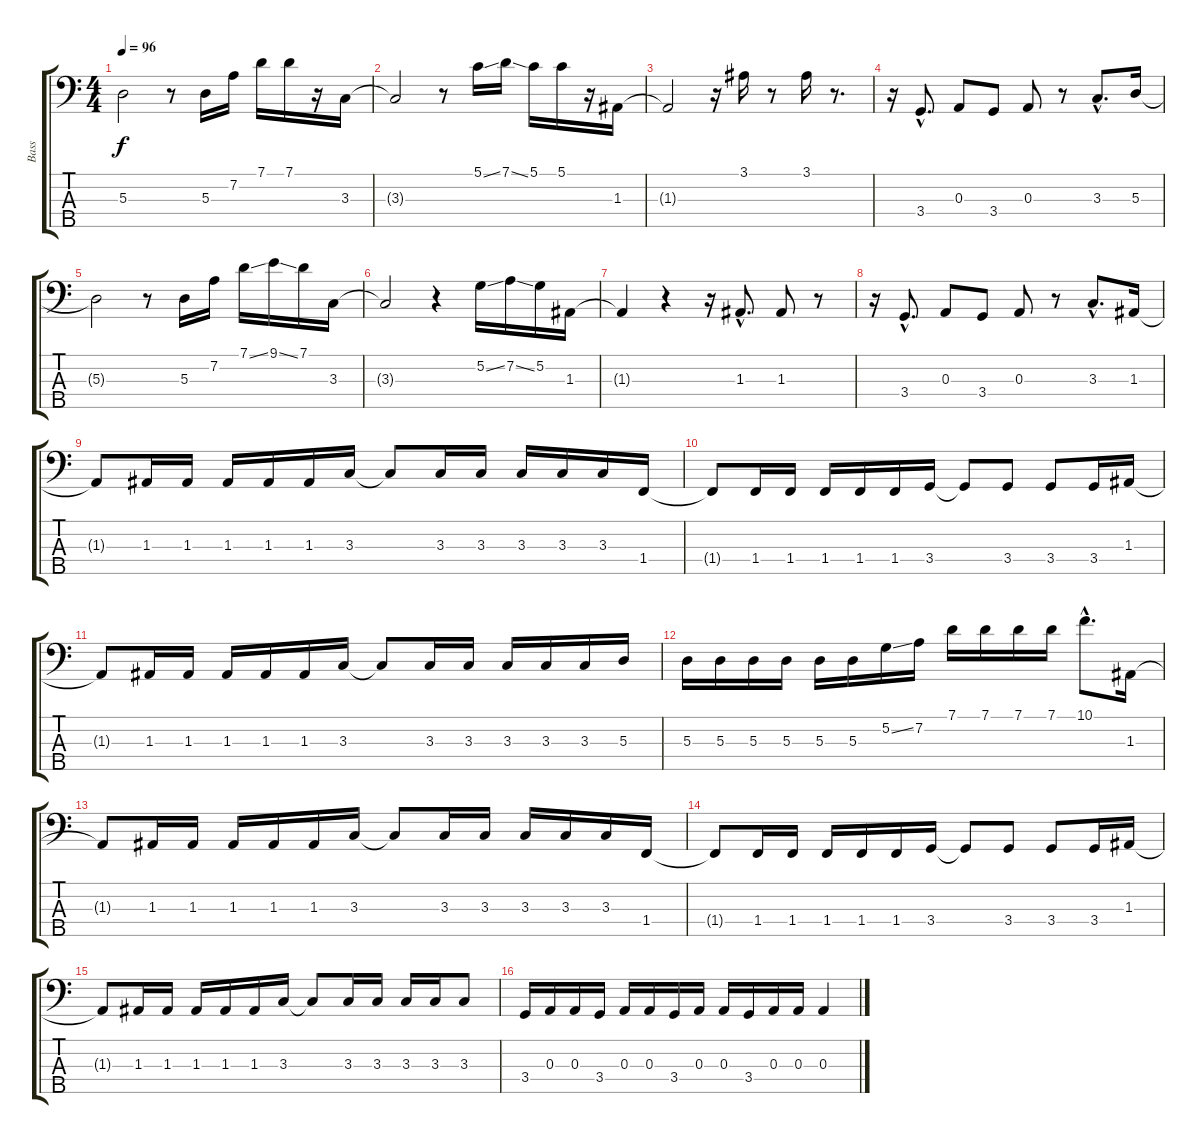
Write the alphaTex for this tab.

\track ("Bass" "Bass") {instrument electricbassfinger}
\staff {score tabs}
\tuning (G2 D2 A1 E1 B0) {hide}
\ts (4 4)
\tempo 96
\clef f4
\ks c
5.3{t}.2{dy f} r.8 5.3.16 7.2.16 7.1.16 7.1.16 r.16 3.3.16 |
3.3{t}.2 r.8 5.1{ss}.16 7.1{ss}.16 5.1.16 5.1.16 r.16 1.3.16 |
1.3{t}.2 r.16 3.1.16 r.8 3.1.16 r.8{d} |
r.16 3.4{hac}.8{d} 0.3.8 3.4.8 0.3.8 r.8 3.3{hac}.8{d} 5.3.16 |
5.3{t}.2 r.8 5.3.16 7.2.16 7.1{ss}.16 9.1{ss}.16 7.1.16 3.3.16 |
3.3{t}.2 r.4 5.2{ss}.16 7.2{ss}.16 5.2.16 1.3.16 |
1.3{t}.4 r.4 r.16 1.3{hac}.8{d} 1.3.8 r.8 |
r.16 3.4{hac}.8{d} 0.3.8 3.4.8 0.3.8 r.8 3.3{hac}.8{d} 1.3.16 |
1.3{t}.8 1.3.16 1.3.16 1.3.16 1.3.16 1.3.16 3.3.16 3.3{t}.8 3.3.16 3.3.16 3.3.16 3.3.16 3.3.16 1.4.16 |
1.4{t}.8 1.4.16 1.4.16 1.4.16 1.4.16 1.4.16 3.4.16 3.4{t}.8 3.4.8 3.4.8 3.4.16 1.3.16 |
1.3{t}.8 1.3.16 1.3.16 1.3.16 1.3.16 1.3.16 3.3.16 3.3{t}.8 3.3.16 3.3.16 3.3.16 3.3.16 3.3.16 5.3.16 |
5.3.16 5.3.16 5.3.16 5.3.16 5.3.16 5.3.16 5.2{ss}.16 7.2.16 7.1.16 7.1.16 7.1.16 7.1.16 10.1{hac}.8{d} 1.3.16 |
1.3{t}.8 1.3.16 1.3.16 1.3.16 1.3.16 1.3.16 3.3.16 3.3{t}.8 3.3.16 3.3.16 3.3.16 3.3.16 3.3.16 1.4.16 |
1.4{t}.8 1.4.16 1.4.16 1.4.16 1.4.16 1.4.16 3.4.16 3.4{t}.8 3.4.8 3.4.8 3.4.16 1.3.16 |
1.3{t}.8 1.3.16 1.3.16 1.3.16 1.3.16 1.3.16 3.3.16 3.3{t}.8 3.3.16 3.3.16 3.3.16 3.3.16 3.3.8 |
3.4.16 0.3.16 0.3.16 3.4.16 0.3.16 0.3.16 3.4.16 0.3.16 0.3.16 3.4.16 0.3.16 0.3.16 0.3.4
